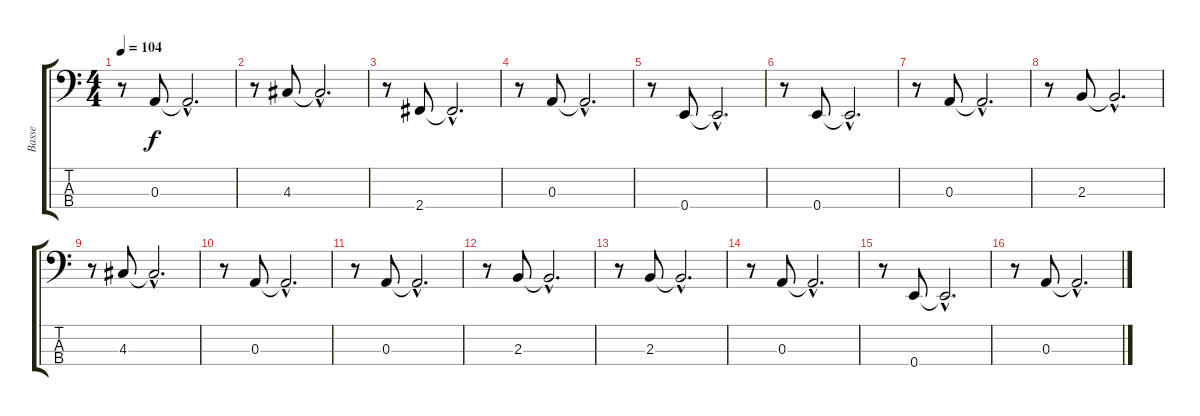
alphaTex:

\track ("Basse" "Basse") {instrument fretlessbass}
\staff {score tabs}
\tuning (G2 D2 A1 E1) {hide}
\ts (4 4)
\tempo 104
\clef f4
\ks c
r.8{dy f} 0.3.8 0.3{hac t}.2{d} |
r.8 4.3.8 4.3{hac t}.2{d} |
r.8 2.4.8 2.4{hac t}.2{d} |
r.8 0.3.8 0.3{hac t}.2{d} |
r.8 0.4.8 0.4{hac t}.2{d} |
r.8 0.4.8 0.4{hac t}.2{d} |
r.8 0.3.8 0.3{hac t}.2{d} |
r.8 2.3.8 2.3{hac t}.2{d} |
r.8 4.3.8 4.3{hac t}.2{d} |
r.8 0.3.8 0.3{hac t}.2{d} |
r.8 0.3.8 0.3{hac t}.2{d} |
r.8 2.3.8 2.3{hac t}.2{d} |
r.8 2.3.8 2.3{hac t}.2{d} |
r.8 0.3.8 0.3{hac t}.2{d} |
r.8 0.4.8 0.4{hac t}.2{d} |
r.8 0.3.8 0.3{hac t}.2{d}
